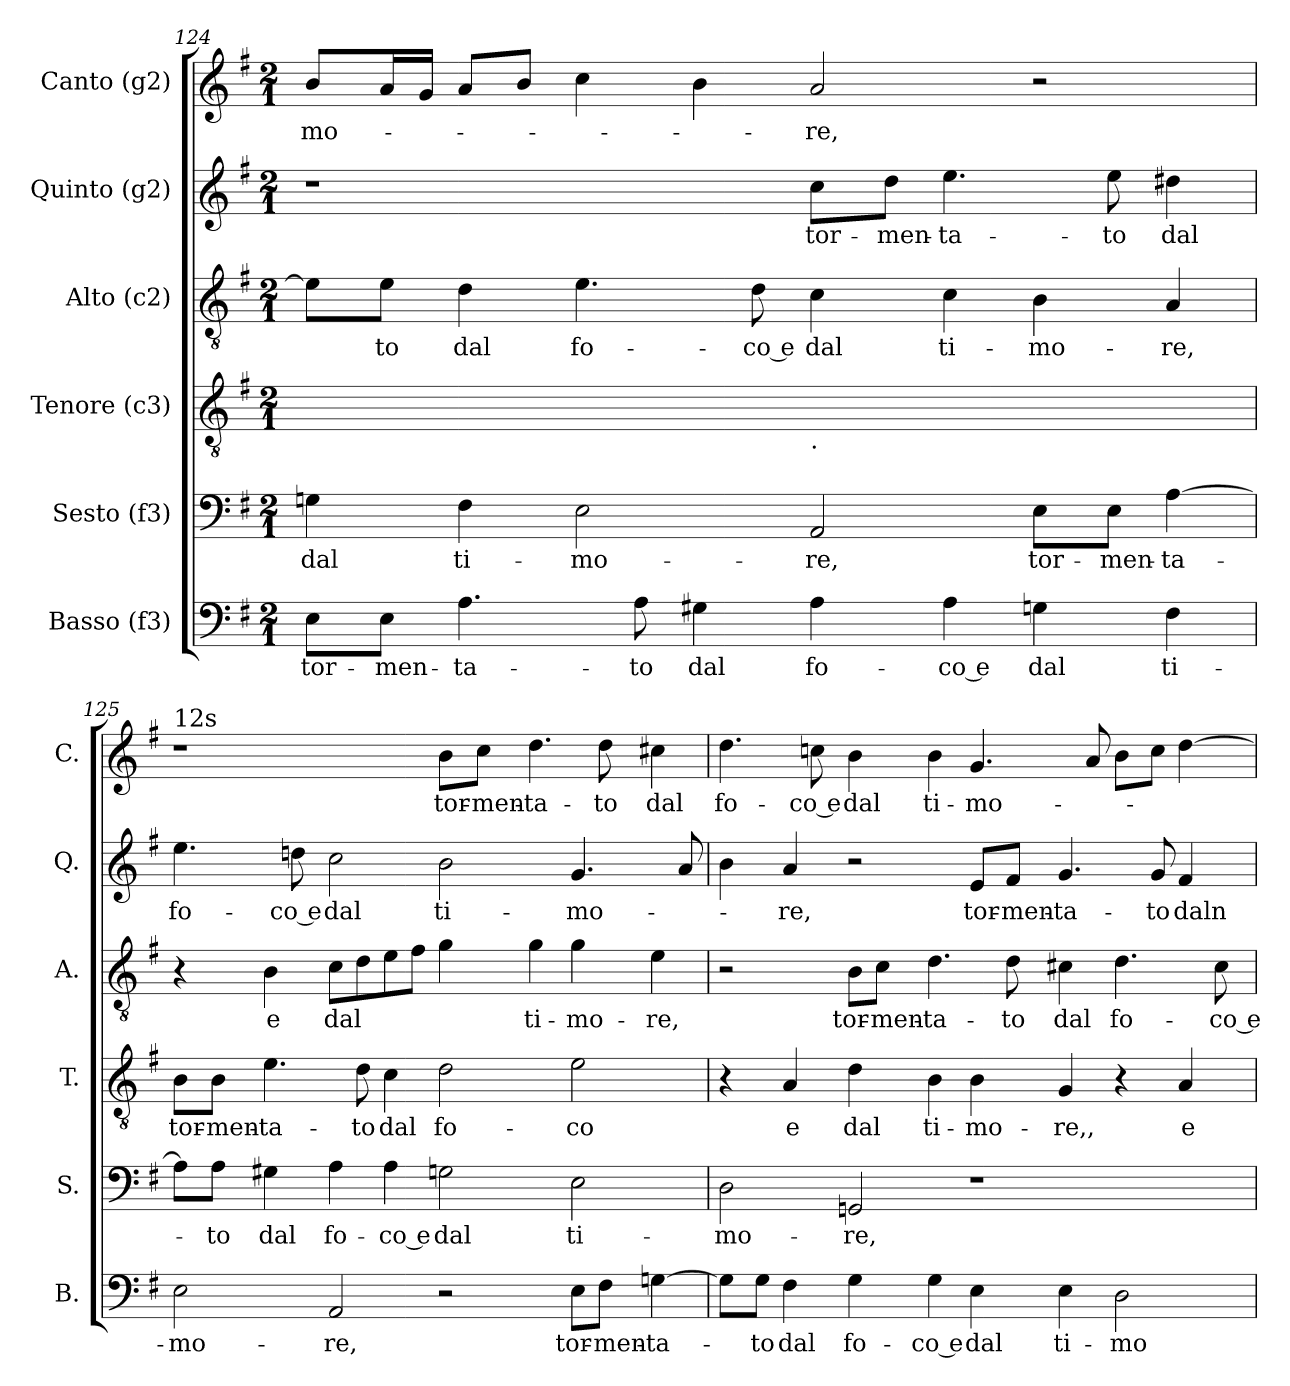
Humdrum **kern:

**kern	**text	**kern	**text	**kern	**text	**kern	**text	**kern	**text	**kern	**text
*part6	*part6	*part5	*part5	*part4	*part4	*part3	*part3	*part2	*part2	*part1	*part1
*staff6	*staff6	*staff5	*staff5	*staff4	*staff4	*staff3	*staff3	*staff2	*staff2	*staff1	*staff1
*I"Basso (f3)	*	*I"Sesto (f3)	*	*I"Tenore (c3)	*	*I"Alto (c2)	*	*I"Quinto (g2)	*	*I"Canto (g2)	*
*I'B.	*	*I'S.	*	*I'T.	*	*I'A.	*	*I'Q.	*	*I'C.	*
!!LO:PB:g=z
*clefF4	*	*clefF4	*	*clefGv2	*	*clefGv2	*	*clefG2	*	*clefG2	*
*k[f#]	*	*k[f#]	*	*k[f#]	*	*k[f#]	*	*k[f#]	*	*k[f#]	*
*G:	*	*G:	*	*G:	*	*G:	*	*G:	*	*G:	*
*M2/1	*	*M2/1	*	*M2/1	*	*M2/1	*	*M2/1	*	*M2/1	*
=124	=124	=124	=124	=124	=124	=124	=124	=124	=124	=124	=124
!	!LO:LY:b:cj	!	!LO:LY:b:cj	!	!	!	!	!	!	!	!LO:LY:b
*	*	*	*	*	*	*^	*	*	*	*	*
8E\L	tor-	4Gn\	dal	1ryy	.	8e\L]	32ryy	.	1r	.	8b/L	-mo-
.	.	.	.	.	.	.	1ryy	.	.	.	.	.
!	!LO:LY:b:cj	!	!	!	!	!	!	!LO:LY:b:cj	!	!	!	!
8E\J	-men-	.	.	.	.	8e\J	.	-to	.	.	16a/	.
.	.	.	.	.	.	.	.	.	.	.	16g/J	.
!	!LO:LY:b:cj	!	!LO:LY:b:cj	!	!	!	!	!LO:LY:b:cj	!	!	!	!
4.A\	-ta-	4F#\	ti-	.	.	4d\	.	dal	.	.	8a/L	.
.	.	.	.	.	.	.	.	.	.	.	8b/J	.
!	!	!	!LO:LY:b:cj	!	!	!	!	!LO:LY:b:cj	!	!	!	!
.	.	2E\	-mo-	.	.	4.e\	.	fo-	.	.	4cc\	.
!	!LO:LY:b:cj	!	!	!	!	!	!	!	!	!	!	!
8A\	-to	.	.	.	.	.	.	.	.	.	.	.
!	!LO:LY:b:cj	!	!	!	!	!	!	!	!	!	!	!
4G#X\	dal	.	.	.	.	.	.	.	.	.	4b\	.
!	!	!	!	!	!	!	!	!LO:LY:b:rj	!	!	!	!
.	.	.	.	.	.	8d\	.	-co e	.	.	.	.
!	!	!	!	!LO:TX:b:t=.	!	!	!	!	!	!	!	!
!	!LO:LY:b:cj	!	!LO:LY:b:cj	!	!	!	!	!LO:LY:b:cj	!	!LO:LY:b:cj	!	!LO:LY:b:cj
4A\	fo-	2AA/	-re,	1ryy	.	4c\	.	dal	8cc\L	tor-	2a/	-re,
.	.	.	.	.	.	.	2ryy	.	.	.	.	.
!	!	!	!	!	!	!	!	!	!	!LO:LY:b:cj	!	!
.	.	.	.	.	.	.	.	.	8dd\J	-men-	.	.
!	!LO:LY:b:rj	!	!	!	!	!	!	!LO:LY:b:cj	!	!LO:LY:b:cj	!	!
4A\	-co e	.	.	.	.	4c\	.	ti-	4.ee\	-ta-	.	.
!	!LO:LY:b:cj	!	!LO:LY:b:cj	!	!	!	!	!LO:LY:b:cj	!	!	!	!
4G\	dal	8E\L	tor-	.	.	4B\	.	-mo-	.	.	2r	.
.	.	.	.	.	.	.	4...ryy	.	.	.	.	.
!	!	!	!LO:LY:b:cj	!	!	!	!	!	!	!LO:LY:b:cj	!	!
.	.	8E\J	-men-	.	.	.	.	.	8ee\	-to	.	.
!	!LO:LY:b:cj	!	!LO:LY:b:cj	!	!	!	!	!LO:LY:b:cj	!	!LO:LY:b:cj	!	!
4F#\	ti-	[<4A\	-ta-	.	.	4A/	.	-re,	4dd#X\	dal	.	.
!!LO:LB:g=z
=125	=125	=125	=125	=125	=125	=125	=125	=125	=125	=125	=125	=125
!	!	!	!	!	!	!	!	!	!	!	!LO:TX:a:t=12s	!
!	!LO:LY:b:cj	!	!	!	!LO:LY:b:cj	!	!	!	!	!LO:LY:b:cj	!	!
*	*	*	*	*	*	*v	*v	*	*	*	*	*
2E\	-mo-	8A\L]	.	8B\L	tor-	4r	.	4.ee\	fo-	1r	.
!	!	!	!LO:LY:b:cj	!	!LO:LY:b:cj	!	!	!	!	!	!
.	.	8A\J	-to	8B\J	-men-	.	.	.	.	.	.
!	!	!	!LO:LY:b:cj	!	!LO:LY:b:cj	!	!LO:LY:b:cj	!	!	!	!
.	.	4G#X\	dal	4.e\	-ta-	4B\	e	.	.	.	.
!	!	!	!	!	!	!	!	!	!LO:LY:b:rj	!	!
.	.	.	.	.	.	.	.	8ddn\	-co e	.	.
!	!LO:LY:b:cj	!	!LO:LY:b:cj	!	!	!	!LO:LY:b	!	!LO:LY:b:cj	!	!
2AA/	-re,	4A\	fo-	.	.	8c\L	dal	2cc\	dal	.	.
!	!	!	!	!	!LO:LY:b:cj	!	!	!	!	!	!
.	.	.	.	8d\	-to	8d\	.	.	.	.	.
!	!	!	!LO:LY:b:rj	!	!LO:LY:b:cj	!	!	!	!	!	!
.	.	4A\	-co e	4c\	dal	8e\	.	.	.	.	.
.	.	.	.	.	.	8f#\J	.	.	.	.	.
!	!	!	!LO:LY:b:cj	!	!LO:LY:b:cj	!	!	!	!LO:LY:b:cj	!	!LO:LY:b:cj
2r	.	2Gn\	dal	2d\	fo-	4g\	.	2b\	ti-	8b\L	tor-
!	!	!	!	!	!	!	!	!	!	!	!LO:LY:b:cj
.	.	.	.	.	.	.	.	.	.	8cc\J	-men-
!	!	!	!	!	!	!	!LO:LY:b:cj	!	!	!	!LO:LY:b:cj
.	.	.	.	.	.	4g\	ti-	.	.	4.dd\	-ta-
!	!LO:LY:b:cj	!	!LO:LY:b:cj	!	!LO:LY:b:cj	!	!LO:LY:b:cj	!	!LO:LY:b	!	!
8E\L	tor-	2E\	ti-	2e\	-co	4g\	-mo-	4.g/	-mo-	.	.
!	!LO:LY:b:cj	!	!	!	!	!	!	!	!	!	!LO:LY:b:cj
8F#\J	-men-	.	.	.	.	.	.	.	.	8dd\	-to
!	!LO:LY:b:cj	!	!	!	!	!	!LO:LY:b:cj	!	!	!	!LO:LY:b:cj
[<4Gn\	-ta-	.	.	.	.	4e\	-re,	.	.	4cc#X\	dal
.	.	.	.	.	.	.	.	8a/	.	.	.
!!LO:PB:g=z
=126	=126	=126	=126	=126	=126	=126	=126	=126	=126	=126	=126
!	!	!	!LO:LY:b:cj	!	!	!	!	!	!	!	!LO:LY:b:cj
*	*	*	*	*	*	*	*	*^	*	*	*
8G\L]	.	2D\	-mo-	4r	.	2r	.	4b\	32.ryy	.	4.dd\	fo-
.	.	.	.	.	.	.	.	.	1ryy	.	.	.
!	!LO:LY:b:cj	!	!	!	!	!	!	!	!	!	!	!
8G\J	-to	.	.	.	.	.	.	.	.	.	.	.
!	!LO:LY:b:cj	!	!	!	!LO:LY:b:cj	!	!	!	!	!LO:LY:b:cj	!	!
4F#\	dal	.	.	4A/	e	.	.	4a/	.	-re,	.	.
!	!	!	!	!	!	!	!	!	!	!	!	!LO:LY:b:rj
.	.	.	.	.	.	.	.	.	.	.	8ccn\	-co e
!	!LO:LY:b:cj	!	!LO:LY:b:cj	!	!LO:LY:b:cj	!	!LO:LY:b	!	!	!	!	!LO:LY:b:cj
4G\	fo-	2GGn/	-re,	4d\	dal	8B\L	tor-	2r	.	.	4b\	dal
!	!	!	!	!	!	!	!LO:LY:b:cj	!	!	!	!	!
.	.	.	.	.	.	8c\J	-men-	.	.	.	.	.
!	!LO:LY:b:rj	!	!	!	!LO:LY:b:cj	!	!LO:LY:b:rj	!	!	!	!	!LO:LY:b:cj
4G\	-co e	.	.	4B\	ti-	4.d\	-ta-	.	.	.	4b\	ti-
!	!LO:LY:b:cj	!	!	!	!LO:LY:b:cj	!	!	!	!	!LO:LY:b	!	!LO:LY:b
4E\	dal	1r	.	4B\	-mo-	.	.	8e/L	.	tor-	4.g/	-mo-
.	.	.	.	.	.	.	.	.	2ryy	.	.	.
!	!	!	!	!	!	!	!LO:LY:b:cj	!	!	!LO:LY:b:cj	!	!
.	.	.	.	.	.	8d\	-to	8f#/J	.	-men-	.	.
!	!LO:LY:b:cj	!	!	!	!LO:LY:b:cj	!	!LO:LY:b:cj	!	!	!LO:LY:b:rj	!	!
4E\	ti-	.	.	4G/	-re,,	4c#X\	dal	4.g/	.	-ta-	.	.
.	.	.	.	.	.	.	.	.	.	.	8a/	.
!	!LO:LY:b:cj	!	!	!	!	!	!LO:LY:b:cj	!	!	!	!	!
2D\	-mo-	.	.	4r	.	4.d\	fo-	.	.	.	8b\L	.
.	.	.	.	.	.	.	.	.	4ryy	.	.	.
!	!	!	!	!	!	!	!	!	!	!LO:LY:b:cj	!	!
.	.	.	.	.	.	.	.	8g/	.	-to	8cc\J	.
!	!	!	!	!	!LO:LY:b:cj	!	!	!	!	!LO:LY:b:cj	!	!
.	.	.	.	4A/	e	.	.	4f#/	.	daln	[>4dd\	.
.	.	.	.	.	.	.	.	.	8ryy	.	.	.
!	!	!	!	!	!	!	!LO:LY:b:rj	!	!	!	!	!
.	.	.	.	.	.	8c#\	-co e	.	.	.	.	.
.	.	.	.	.	.	.	.	.	16ryy	.	.	.
.	.	.	.	.	.	.	.	.	64ryy	.	.	.
*	*	*	*	*	*	*	*	*v	*v	*	*	*
=	=	=	=	=	=	=	=	=	=	=	=
*-	*-	*-	*-	*-	*-	*-	*-	*-	*-	*-	*-
